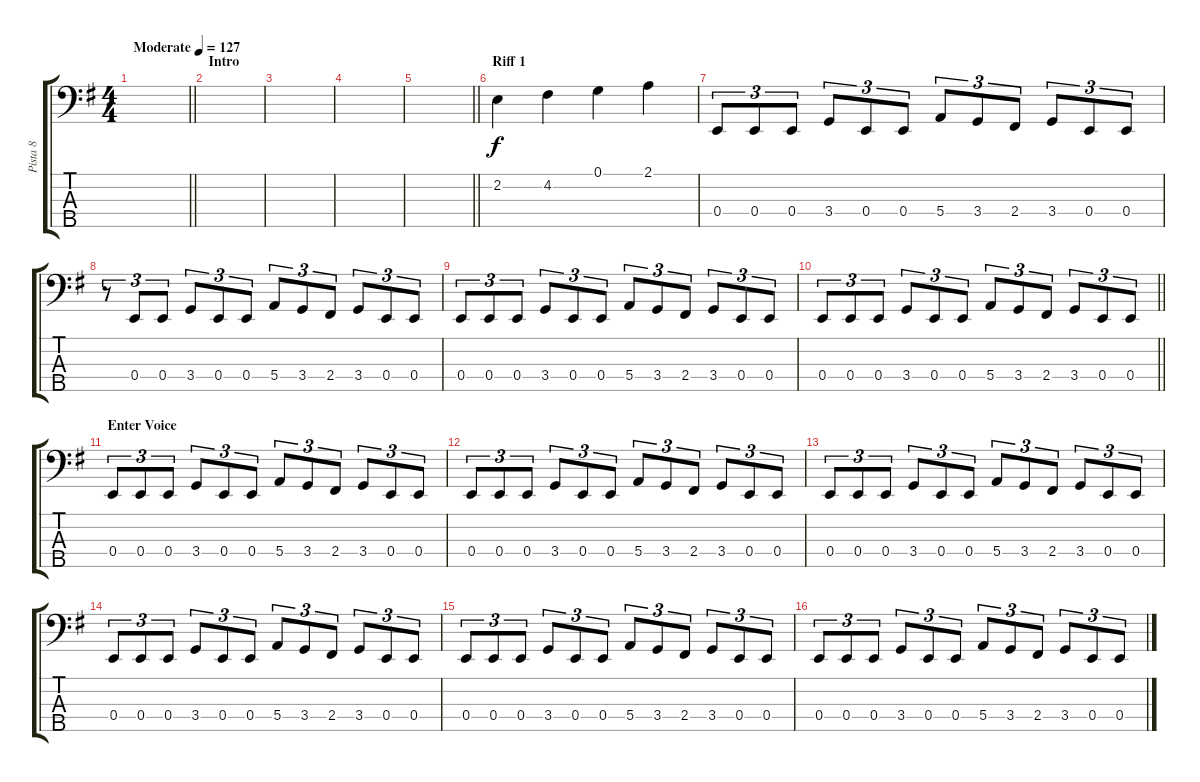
\track ("Pista 8" "Pista 8") {instrument electricbassfinger}
\staff {score tabs}
\tuning (G2 D2 A1 E1 B0) {hide}
\ts (4 4)
\tempo (127 "Moderate")
\clef f4
\barLineRight lightlight
\ks eminor
|
\section ("" "Intro")
|
|
|
\barLineRight lightlight
|
\section ("" "Riff 1")
2.2.4 4.2.4 0.1.4 2.1.4 |
0.4.8{tu (3 2)} 0.4.8{tu (3 2)} 0.4.8{tu (3 2)} 3.4.8{tu (3 2)} 0.4.8{tu (3 2)} 0.4.8{tu (3 2)} 5.4.8{tu (3 2)} 3.4.8{tu (3 2)} 2.4.8{tu (3 2)} 3.4.8{tu (3 2)} 0.4.8{tu (3 2)} 0.4.8{tu (3 2)} |
r.8{tu (3 2)} 0.4.8{tu (3 2)} 0.4.8{tu (3 2)} 3.4.8{tu (3 2)} 0.4.8{tu (3 2)} 0.4.8{tu (3 2)} 5.4.8{tu (3 2)} 3.4.8{tu (3 2)} 2.4.8{tu (3 2)} 3.4.8{tu (3 2)} 0.4.8{tu (3 2)} 0.4.8{tu (3 2)} |
0.4.8{tu (3 2)} 0.4.8{tu (3 2)} 0.4.8{tu (3 2)} 3.4.8{tu (3 2)} 0.4.8{tu (3 2)} 0.4.8{tu (3 2)} 5.4.8{tu (3 2)} 3.4.8{tu (3 2)} 2.4.8{tu (3 2)} 3.4.8{tu (3 2)} 0.4.8{tu (3 2)} 0.4.8{tu (3 2)} |
\barLineRight lightlight
0.4.8{tu (3 2)} 0.4.8{tu (3 2)} 0.4.8{tu (3 2)} 3.4.8{tu (3 2)} 0.4.8{tu (3 2)} 0.4.8{tu (3 2)} 5.4.8{tu (3 2)} 3.4.8{tu (3 2)} 2.4.8{tu (3 2)} 3.4.8{tu (3 2)} 0.4.8{tu (3 2)} 0.4.8{tu (3 2)} |
\section ("" "Enter Voice")
0.4.8{tu (3 2)} 0.4.8{tu (3 2)} 0.4.8{tu (3 2)} 3.4.8{tu (3 2)} 0.4.8{tu (3 2)} 0.4.8{tu (3 2)} 5.4.8{tu (3 2)} 3.4.8{tu (3 2)} 2.4.8{tu (3 2)} 3.4.8{tu (3 2)} 0.4.8{tu (3 2)} 0.4.8{tu (3 2)} |
0.4.8{tu (3 2)} 0.4.8{tu (3 2)} 0.4.8{tu (3 2)} 3.4.8{tu (3 2)} 0.4.8{tu (3 2)} 0.4.8{tu (3 2)} 5.4.8{tu (3 2)} 3.4.8{tu (3 2)} 2.4.8{tu (3 2)} 3.4.8{tu (3 2)} 0.4.8{tu (3 2)} 0.4.8{tu (3 2)} |
0.4.8{tu (3 2)} 0.4.8{tu (3 2)} 0.4.8{tu (3 2)} 3.4.8{tu (3 2)} 0.4.8{tu (3 2)} 0.4.8{tu (3 2)} 5.4.8{tu (3 2)} 3.4.8{tu (3 2)} 2.4.8{tu (3 2)} 3.4.8{tu (3 2)} 0.4.8{tu (3 2)} 0.4.8{tu (3 2)} |
0.4.8{tu (3 2)} 0.4.8{tu (3 2)} 0.4.8{tu (3 2)} 3.4.8{tu (3 2)} 0.4.8{tu (3 2)} 0.4.8{tu (3 2)} 5.4.8{tu (3 2)} 3.4.8{tu (3 2)} 2.4.8{tu (3 2)} 3.4.8{tu (3 2)} 0.4.8{tu (3 2)} 0.4.8{tu (3 2)} |
0.4.8{tu (3 2)} 0.4.8{tu (3 2)} 0.4.8{tu (3 2)} 3.4.8{tu (3 2)} 0.4.8{tu (3 2)} 0.4.8{tu (3 2)} 5.4.8{tu (3 2)} 3.4.8{tu (3 2)} 2.4.8{tu (3 2)} 3.4.8{tu (3 2)} 0.4.8{tu (3 2)} 0.4.8{tu (3 2)} |
0.4.8{tu (3 2)} 0.4.8{tu (3 2)} 0.4.8{tu (3 2)} 3.4.8{tu (3 2)} 0.4.8{tu (3 2)} 0.4.8{tu (3 2)} 5.4.8{tu (3 2)} 3.4.8{tu (3 2)} 2.4.8{tu (3 2)} 3.4.8{tu (3 2)} 0.4.8{tu (3 2)} 0.4.8{tu (3 2)}
